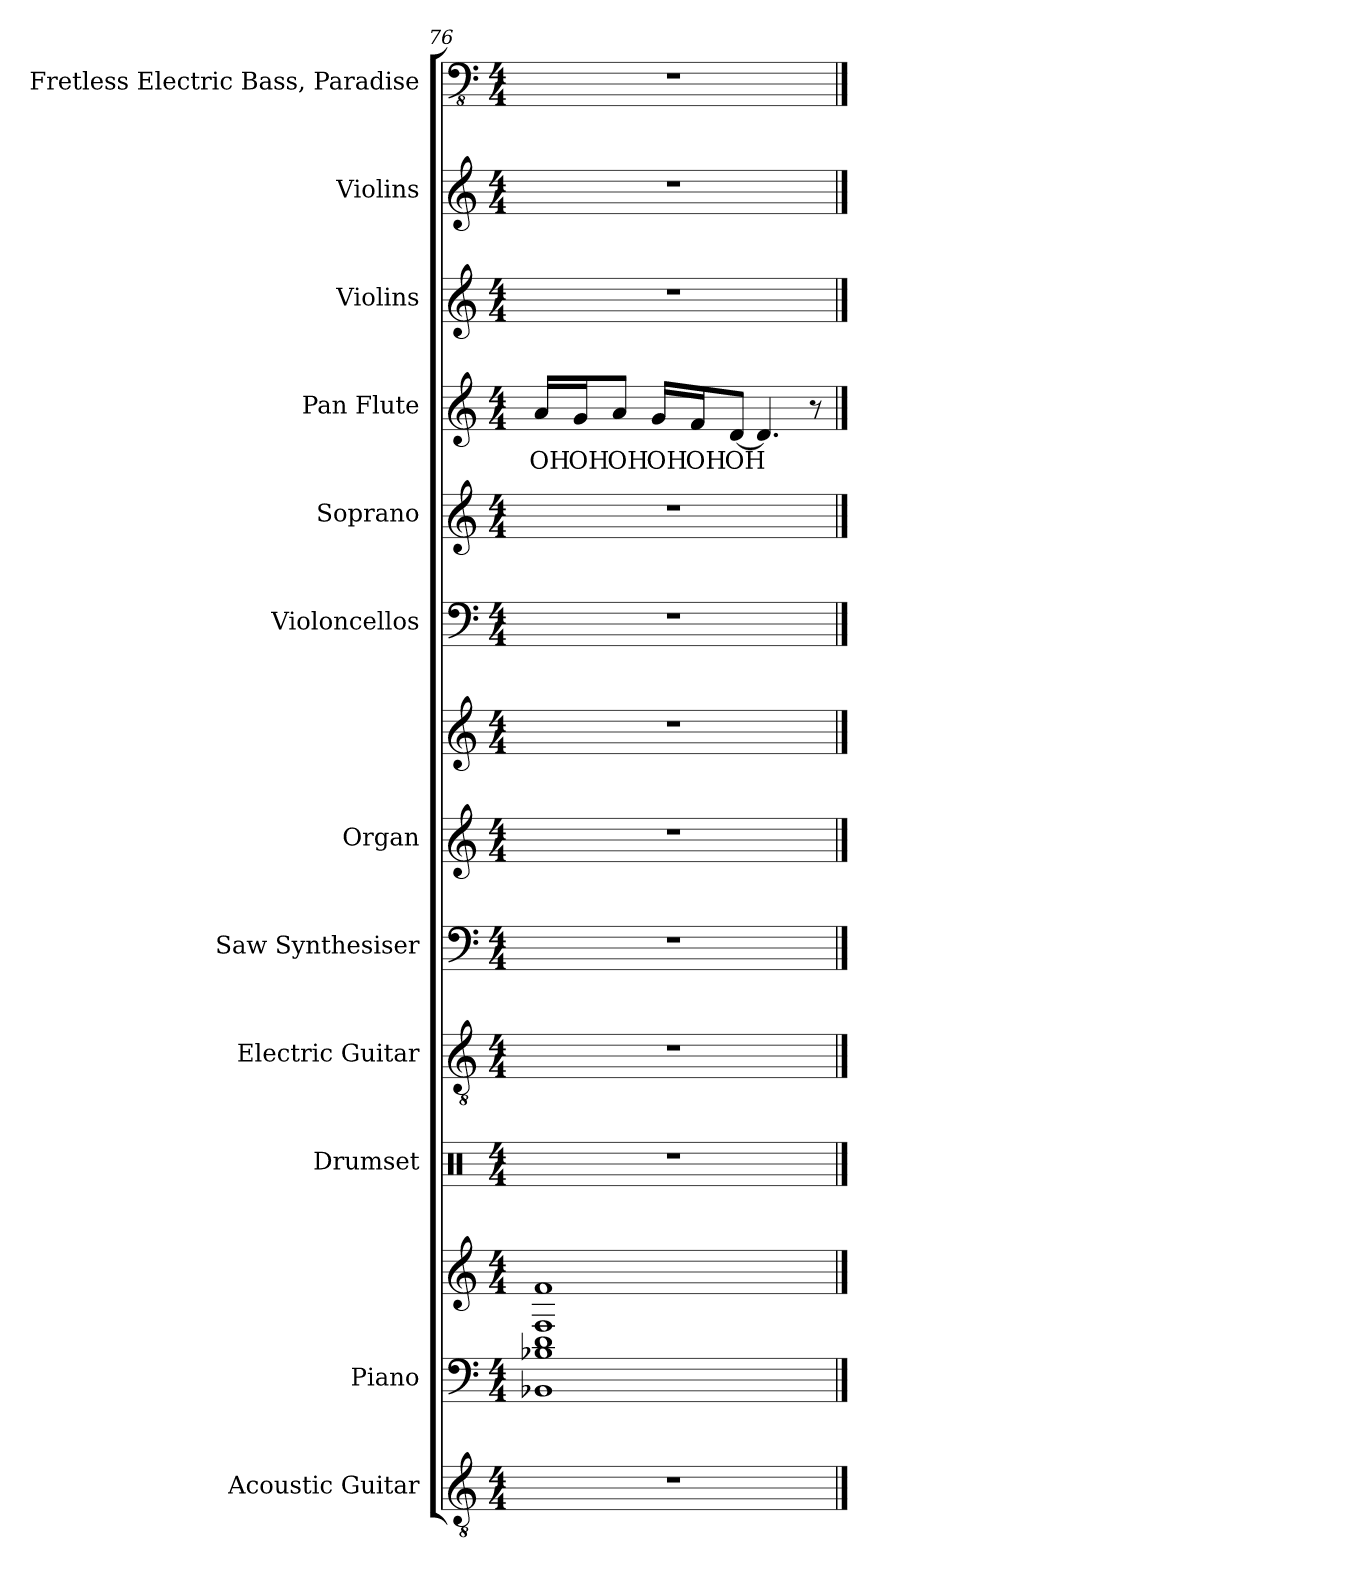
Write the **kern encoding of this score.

**kern	**kern	**kern	**kern	**kern	**kern	**kern	**kern	**kern	**kern	**kern	**text	**kern	**kern	**kern
*part12	*part11	*part11	*part10	*part9	*part8	*part7	*part7	*part6	*part5	*part4	*part4	*part3	*part2	*part1
*staff14	*staff13	*staff12	*staff11	*staff10	*staff9	*staff8	*staff7	*staff6	*staff5	*staff4	*staff4	*staff3	*staff2	*staff1
*I"Acoustic Guitar	*I"Piano	*	*I"Drumset	*I"Electric Guitar	*I"Saw Synthesiser	*I"Organ	*	*I"Violoncellos	*I"Soprano	*I"Pan Flute	*	*I"Violins	*I"Violins	*I"Fretless Electric Bass, Paradise
*I'Guit.	*I'Pno.	*	*I'Drs.	*I'El. Guit.	*I'Synth.	*I'Org.	*	*I'Vcs.	*I'S.	*I'Pn. Fl.	*	*	*I'Vlns.	*I'Frtl. El. B.
!!LO:PB:g=z
*clefGv2	*clefF4	*clefG2	*clefX	*clefGv2	*clefF4	*clefG2	*clefG2	*clefF4	*clefG2	*clefG2	*	*clefG2	*clefG2	*clefFv4
*k[]	*k[]	*k[]	*k[]	*k[]	*k[]	*k[]	*k[]	*k[]	*k[]	*k[]	*	*k[]	*k[]	*k[]
*M4/4	*M4/4	*M4/4	*M4/4	*M4/4	*M4/4	*M4/4	*M4/4	*M4/4	*M4/4	*M4/4	*	*M4/4	*M4/4	*M4/4
=76	=76	=76	=76	=76	=76	=76	=76	=76	=76	=76	=76	=76	=76	=76
1r	1BB-X 1B-X 1d	1F 1f	1r	1r	1r	1r	1r	1r	1r	16a/LL	OH	1r	1r	1r
.	.	.	.	.	.	.	.	.	.	16g/J	OH	.	.	.
.	.	.	.	.	.	.	.	.	.	8a/J	OH	.	.	.
.	.	.	.	.	.	.	.	.	.	16g/LL	OH	.	.	.
.	.	.	.	.	.	.	.	.	.	16f/J	OH	.	.	.
.	.	.	.	.	.	.	.	.	.	[8d/J	OH	.	.	.
.	.	.	.	.	.	.	.	.	.	4.d/]	.	.	.	.
.	.	.	.	.	.	.	.	.	.	8r	.	.	.	.
==	==	==	==	==	==	==	==	==	==	==	==	==	==	==
*-	*-	*-	*-	*-	*-	*-	*-	*-	*-	*-	*-	*-	*-	*-
